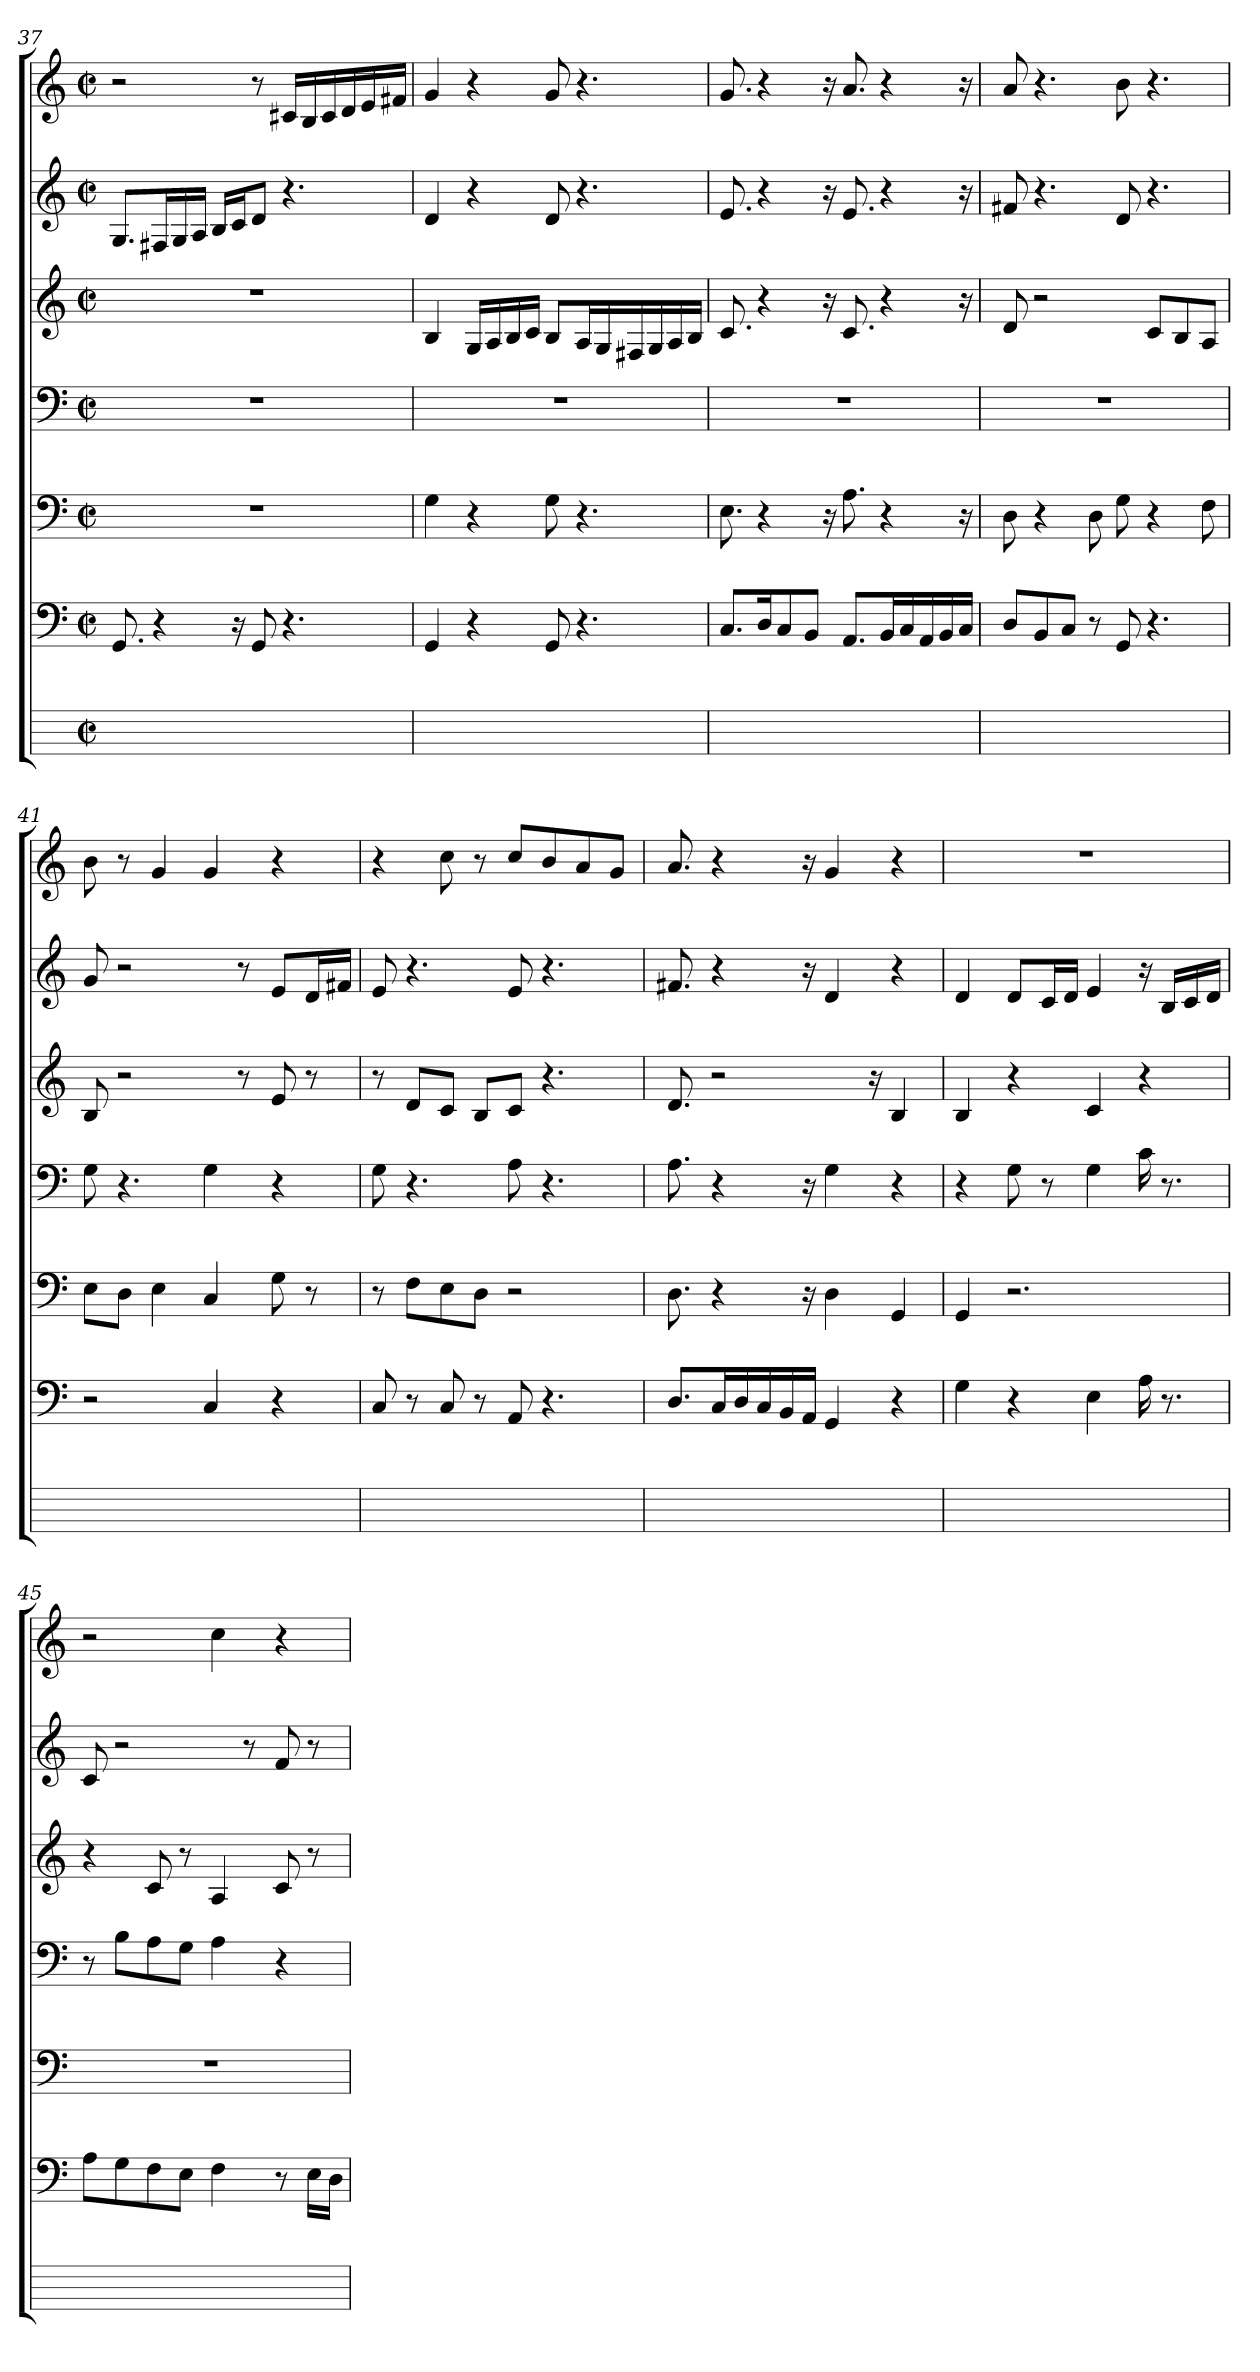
**kern	**kern	**kern	**kern	**kern	**kern	**kern
*part7	*part6	*part5	*part4	*part3	*part2	*part1
*staff7	*staff6	*staff5	*staff4	*staff3	*staff2	*staff1
*	*clefF4	*clefF4	*clefF4	*clefG2	*clefG2	*clefG2
*	*k[]	*k[]	*k[]	*k[]	*k[]	*k[]
*	*C:	*C:	*C:	*C:	*C:	*C:
*M2/2	*M2/2	*M2/2	*M2/2	*M2/2	*M2/2	*M2/2
*met(c|)	*met(c|)	*met(c|)	*met(c|)	*met(c|)	*met(c|)	*met(c|)
=37	=37	=37	=37	=37	=37	=37
1ryy	8.GG	1r	1r	1r	8.GL	2r
.	4r	.	.	.	16F#XiL	.
.	.	.	.	.	16Gi	.
.	.	.	.	.	16AiJJ	.
.	.	.	.	.	16BiLL	.
.	16r	.	.	.	16ciJ	.
.	8GGj	.	.	.	8dJ	8r
.	4.r	.	.	.	4.r	16c#XiLL
.	.	.	.	.	.	16Bi
.	.	.	.	.	.	16c#i
.	.	.	.	.	.	16di
.	.	.	.	.	.	16ei
.	.	.	.	.	.	16f#XiJJ
=38	=38	=38	=38	=38	=38	=38
1ryy	4GGj	4G	1r	4B	4dj	4g
.	4r	4r	.	16GiLL	4r	4r
.	.	.	.	16Ai	.	.
.	.	.	.	16Bi	.	.
.	.	.	.	16ciJJ	.	.
.	8GGj	8Gj	.	8BjL	8d	8gj
.	4.r	4.r	.	16AiL	4.r	4.r
.	.	.	.	16Gi	.	.
.	.	.	.	16F#Xi	.	.
.	.	.	.	16Gi	.	.
.	.	.	.	16Ai	.	.
.	.	.	.	16BiJJ	.	.
=39	=39	=39	=39	=39	=39	=39
1ryy	8.CL	8.E	1r	8.c	8.e	8.g
.	16Dik	4r	.	4r	4r	4r
.	8Ci	.	.	.	.	.
.	8BBiJ	.	.	.	.	.
.	.	16r	.	16r	16r	16r
.	8.AAL	8.A	.	8.c	8.e	8.a
.	16BBiL	4r	.	4r	4r	4r
.	16Ci	.	.	.	.	.
.	16AAi	.	.	.	.	.
.	16BBi	.	.	.	.	.
.	16CiJJ	16r	.	16r	16r	16r
=40	=40	=40	=40	=40	=40	=40
1ryy	8DL	8D	1r	8d	8f#XZ	8a
.	8BBi	4r	.	2r	4.r	4.r
.	8CVJ	.	.	.	.	.
.	8r	8Di	.	.	.	.
.	8GG	8G	.	.	8d	8b
.	4.r	4r	.	8cL	4.r	4.r
.	.	.	.	8B	.	.
.	.	8F	.	8AJ	.	.
=41	=41	=41	=41	=41	=41	=41
1ryy	2r	8EL	8G	8B	8g	8bj
.	.	8DJ	4.r	2r	2r	8r
.	.	4E	.	.	.	4g
.	4C	4C	4Gj	.	.	4g
.	.	.	.	8r	8r	.
.	4r	8G	4r	8e	8eL	4r
.	.	8r	.	8r	16diL	.
.	.	.	.	.	16f#XiJJ	.
=42	=42	=42	=42	=42	=42	=42
1ryy	8Cj	8r	8G	8r	8e	4r
.	8r	8FL	4.r	8dL	4.r	.
.	8Cj	8E	.	8cJ	.	8cc
.	8r	8DJ	.	8BL	.	8r
.	8AA	2r	8A	8cJ	8ej	8ccjL
.	4.r	.	4.r	4.r	4.r	8b
.	.	.	.	.	.	8a
.	.	.	.	.	.	8gJ
=43	=43	=43	=43	=43	=43	=43
1ryy	8.DL	8.D	8.A	8.d	8.f#XZ	8.a
.	16CiL	4r	4r	2r	4r	4r
.	16Di	.	.	.	.	.
.	16Ci	.	.	.	.	.
.	16BBi	.	.	.	.	.
.	16AAiJJ	16r	16r	.	16r	16r
.	4GG	4Dj	4GV	.	4d	4g
.	.	.	.	16r	.	.
.	4r	4GG	4r	4B	4r	4r
=44	=44	=44	=44	=44	=44	=44
1ryy	4G	4GG	4r	4B	4dj	1r
.	4r	2.r	8G	4r	8dL	.
.	.	.	8r	.	16ciL	.
.	.	.	.	.	16diJJ	.
.	4E	.	4G	4c	4e	.
.	16A	.	16c	4r	16r	.
.	8.r	.	8.r	.	16BiLL	.
.	.	.	.	.	16c	.
.	.	.	.	.	16diJJ	.
=45	=45	=45	=45	=45	=45	=45
1ryy	8AjL	1r	8r	4r	8c	2r
.	8G	.	8BL	.	2r	.
.	8F	.	8A	8c	.	.
.	8EJ	.	8GJ	8r	.	.
.	4F	.	4A	4A	.	4cc
.	.	.	.	.	8r	.
.	8r	.	4r	8c	8f	4r
.	16ELL	.	.	8r	8r	.
.	16DiJJ	.	.	.	.	.
=	=	=	=	=	=	=
*-	*-	*-	*-	*-	*-	*-
